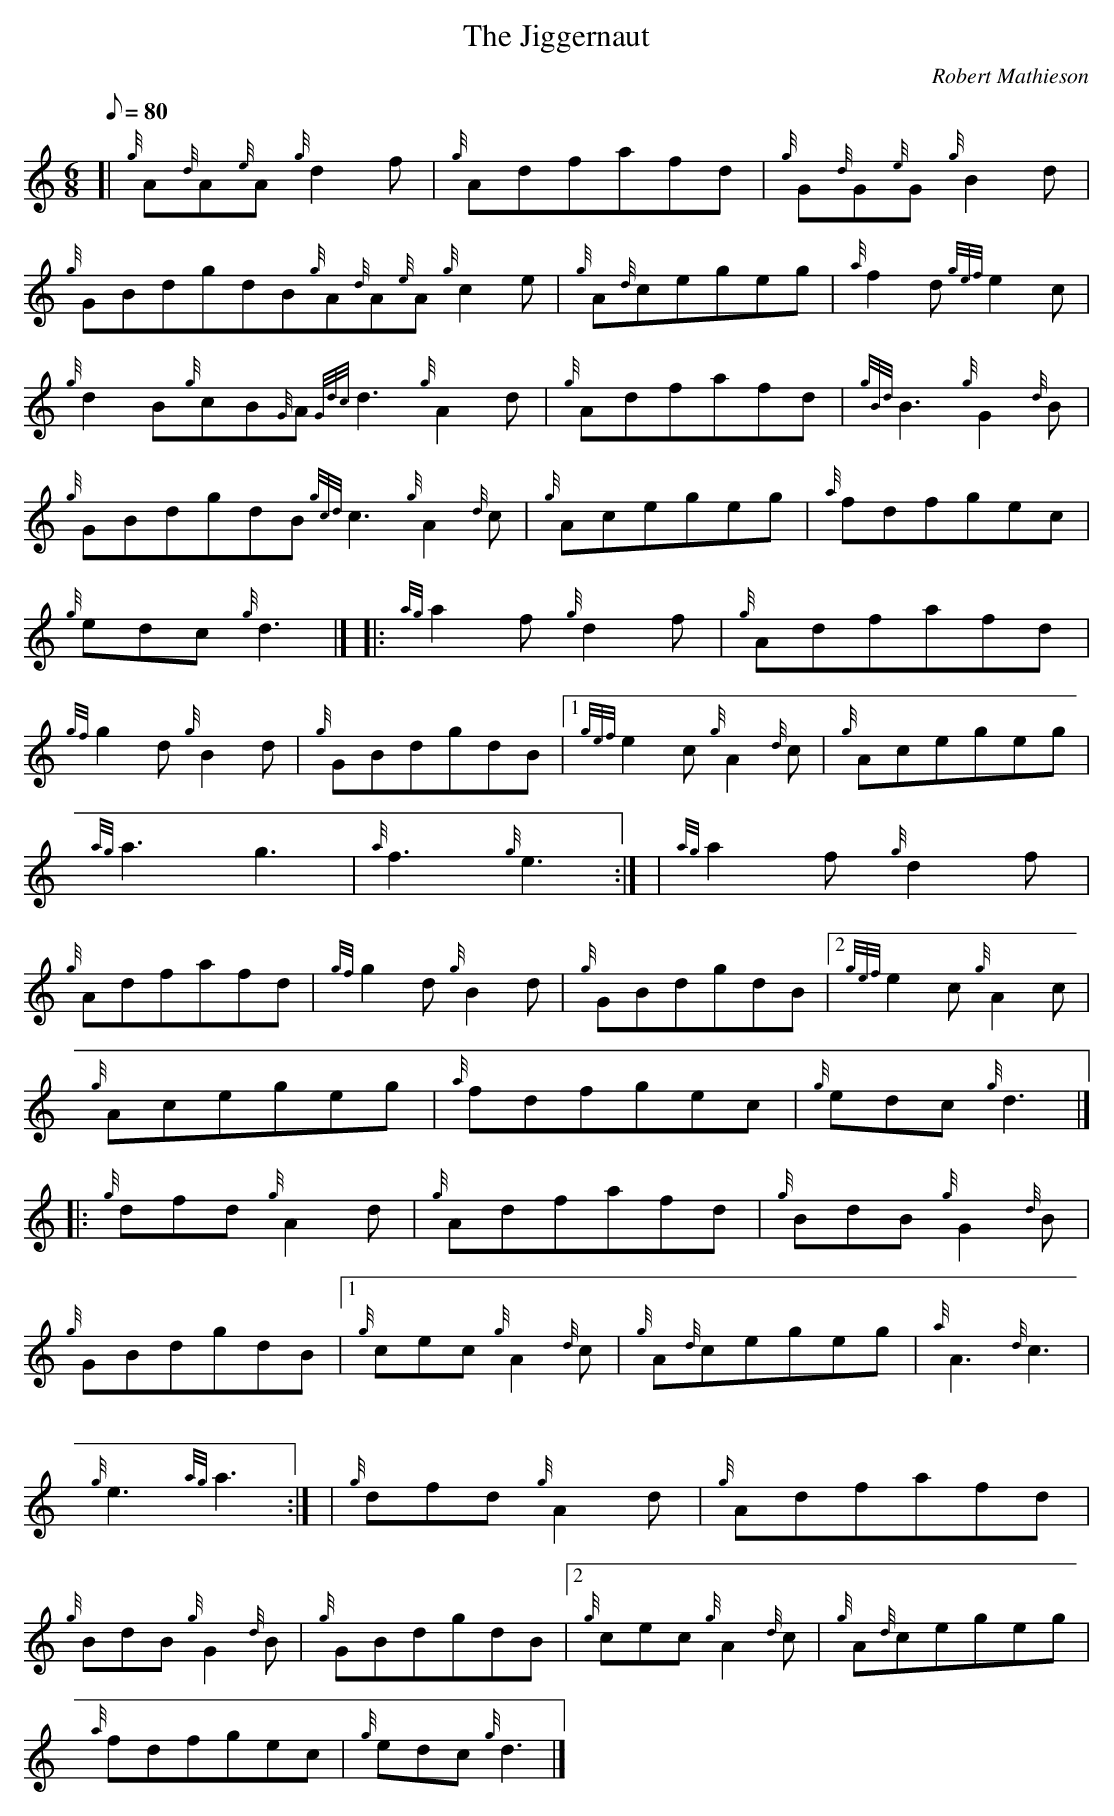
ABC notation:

X:1
T:The Jiggernaut
M:6/8
L:1/8
Q:80
C:Robert Mathieson
K:HP
[| {g}A{d}A{e}A{g}d2f | \
{g}Adfafd | \
{g}G{d}G{e}G{g}B2d |
{g}GBdgdB{g}A{d}A{e}A{g}c2e | \
{g}A{d}cegeg | \
{a}f2d{gef}e2c |
{g}d2B{g}cB{G}A{Gdc}d3{g}A2d | \
{g}Adfafd | \
{gBd}B3{g}G2{d}B |
{g}GBdgdB{gcd}c3{g}A2{d}c | \
{g}Acegeg | \
{a}fdfgec |
{g}edc{g}d3|]  |: \
{ag}a2f{g}d2f | \
{g}Adfafd |
{gf}g2d{g}B2d | \
{g}GBdgdB|1 {gef}e2c{g}A2{d}c | \
{g}Acegeg |
{ag}a3g3 | \
{a}f3{g}e3:| [ | \
{ag}a2f{g}d2f |
{g}Adfafd | \
{gf}g2d{g}B2d | \
{g}GBdgdB|2 {gef}e2c{g}A2c |
{g}Acegeg | \
{a}fdfgec | \
{g}edc{g}d3|] |:
{g}dfd{g}A2d | \
{g}Adfafd | \
{g}BdB{g}G2{d}B |
{g}GBdgdB|1 {g}cec{g}A2{d}c | \
{g}A{d}cegeg | \
{a}A3{d}c3 |
{g}e3{ag}a3:| [ | \
{g}dfd{g}A2d | \
{g}Adfafd |
{g}BdB{g}G2{d}B | \
{g}GBdgdB|2 {g}cec{g}A2{d}c | \
{g}A{d}cegeg |
{a}fdfgec | \
{g}edc{g}d3|]
